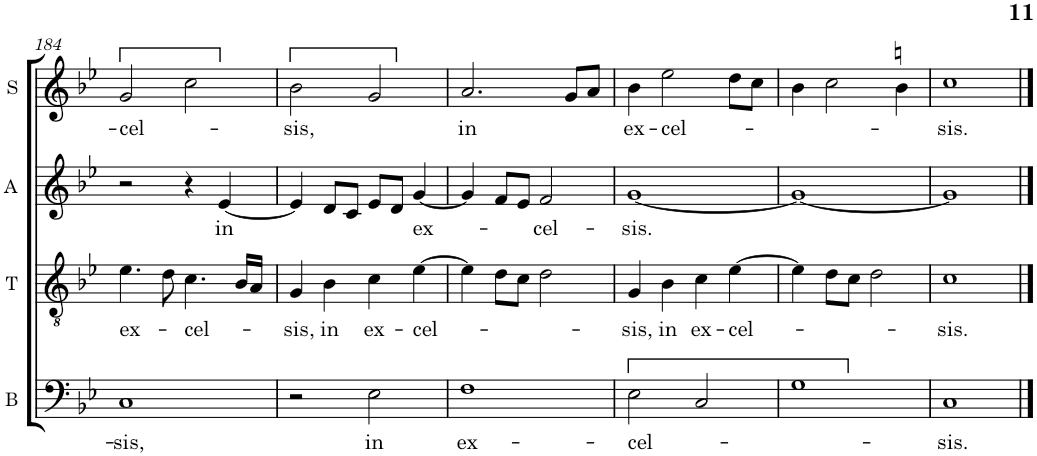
**kern	**text	**kern	**text	**kern	**text	**kern	**text
*part4	*part4	*part3	*part3	*part2	*part2	*part1	*part1
*staff4	*staff4	*staff3	*staff3	*staff2	*staff2	*staff1	*staff1
*I"B	*	*I"T	*	*I"A	*	*I"S	*
*I'B	*	*I'T	*	*I'A	*	*I'S	*
!!LO:PB:g=z
*clefF4	*	*clefGv2	*	*clefG2	*	*clefG2	*
*	*	*	*	*	*	*Trd4c7	*
*k[b-e-]	*	*k[b-e-]	*	*k[b-e-]	*	*k[b-e-]	*
*M2/2	*	*M2/2	*	*M2/2	*	*M2/2	*
*met(c|)	*	*met(c|)	*	*met(c|)	*	*met(c|)	*
=184	=184	=184	=184	=184	=184	=184	=184
!	!LO:LY:b	!	!LO:LY:b	!	!	!	!LO:LY:b
1C	-sis,	4.e-\	ex-	2r	.	2g/	-cel-
.	.	8d\	.	.	.	.	.
!	!	!	!LO:LY:b	!	!	!	!
.	.	4.c\	-cel-	4r	.	2cc\	.
!	!	!	!	!	!LO:LY:b	!	!
.	.	.	.	[4e-/	in	.	.
.	.	16B-/LL	.	.	.	.	.
.	.	16A/JJ	.	.	.	.	.
=185	=185	=185	=185	=185	=185	=185	=185
!	!	!	!LO:LY:b	!	!	!	!LO:LY:b
2r	.	4G/	-sis,	4e-/]	.	2b-\	-sis,
!	!	!	!LO:LY:b	!	!	!	!
.	.	4B-\	in	8d/L	.	.	.
.	.	.	.	8c/J	.	.	.
!	!LO:LY:b	!	!LO:LY:b	!	!	!	!
2E-\	in	4c\	ex-	8e-/L	.	2g/	.
.	.	.	.	8d/J	.	.	.
!	!	!	!LO:LY:b	!	!LO:LY:b	!	!
.	.	[4e-\	-cel-	[4g/	ex-	.	.
=186	=186	=186	=186	=186	=186	=186	=186
!	!LO:LY:b	!	!	!	!	!	!LO:LY:b
1F	ex-	4e-\]	.	4g/]	.	2.a/	in
.	.	8d\L	.	8f/L	.	.	.
.	.	8c\J	.	8e-/J	.	.	.
!	!	!	!	!	!LO:LY:b	!	!
.	.	2d\	.	2f/	-cel-	.	.
.	.	.	.	.	.	8g/L	.
.	.	.	.	.	.	8a/J	.
=187	=187	=187	=187	=187	=187	=187	=187
!	!LO:LY:b	!	!LO:LY:b	!	!LO:LY:b	!	!LO:LY:b
2E-\	-cel-	4G/	-sis,	[1g	-sis.	4b-\	ex-
!	!	!	!LO:LY:b	!	!	!	!LO:LY:b
.	.	4B-\	in	.	.	2ee-\	-cel-
!	!	!	!LO:LY:b	!	!	!	!
2C/	.	4c\	ex-	.	.	.	.
!	!	!	!LO:LY:b	!	!	!	!
.	.	[4e-\	-cel-	.	.	8dd\L	.
.	.	.	.	.	.	8cc\J	.
=188	=188	=188	=188	=188	=188	=188	=188
1G	.	4e-\]	.	1g_	.	4b-\	.
.	.	8d\L	.	.	.	2cc\	.
.	.	8c\J	.	.	.	.	.
.	.	2d\	.	.	.	.	.
.	.	.	.	.	.	4bn\	.
=189	=189	=189	=189	=189	=189	=189	=189
!	!LO:LY:b	!	!LO:LY:b	!	!	!	!LO:LY:b
1C	-sis.	1c	-sis.	1g]	.	1cc	-sis.
==	==	==	==	==	==	==	==
*-	*-	*-	*-	*-	*-	*-	*-
